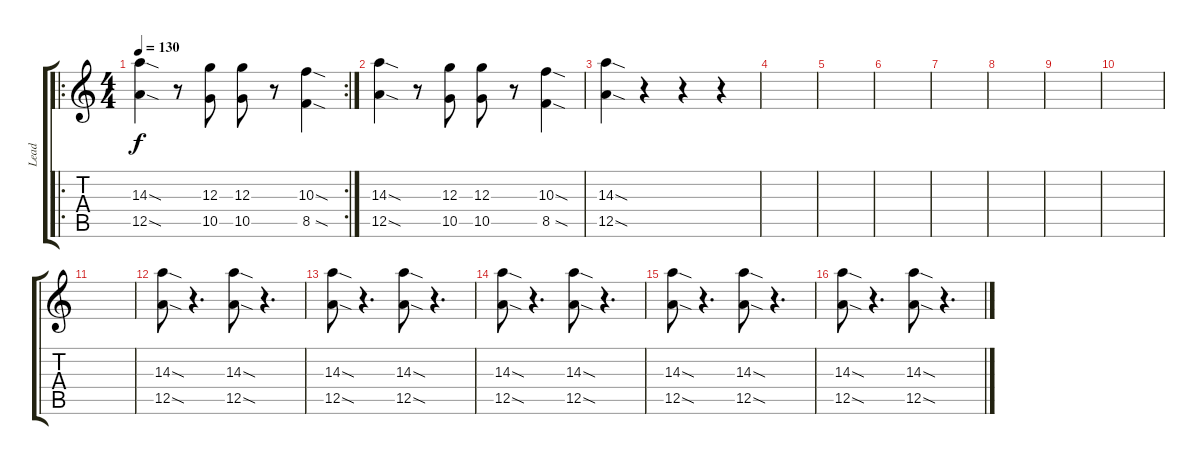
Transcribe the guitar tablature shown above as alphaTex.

\track ("Lead" "Lead") {instrument electricguitarclean}
\staff {score tabs}
\tuning (E4 B3 G3 D3 A2 E2) {hide}
\ro
\rc 2
\ts (4 4)
\tempo 130
\clef g2
\ks c
(14.3{sod} 12.5{sod}).4{dy f} r.8 (12.3 10.5).8 (12.3 10.5).8 r.8 (10.3{sod} 8.5{sod}).4 |
(14.3{sod} 12.5{sod}).4 r.8 (12.3 10.5).8 (12.3 10.5).8 r.8 (10.3{sod} 8.5{sod}).4 |
(14.3{sod} 12.5{sod}).4 r.4 r.4 r.4 |
|
|
|
|
|
|
|
|
(14.3{sod} 12.5{sod}).8 r.4{d} (14.3{sod} 12.5{sod}).8 r.4{d} |
(14.3{sod} 12.5{sod}).8 r.4{d} (14.3{sod} 12.5{sod}).8 r.4{d} |
(14.3{sod} 12.5{sod}).8 r.4{d} (14.3{sod} 12.5{sod}).8 r.4{d} |
(14.3{sod} 12.5{sod}).8 r.4{d} (14.3{sod} 12.5{sod}).8 r.4{d} |
(14.3{sod} 12.5{sod}).8 r.4{d} (14.3{sod} 12.5{sod}).8 r.4{d}
